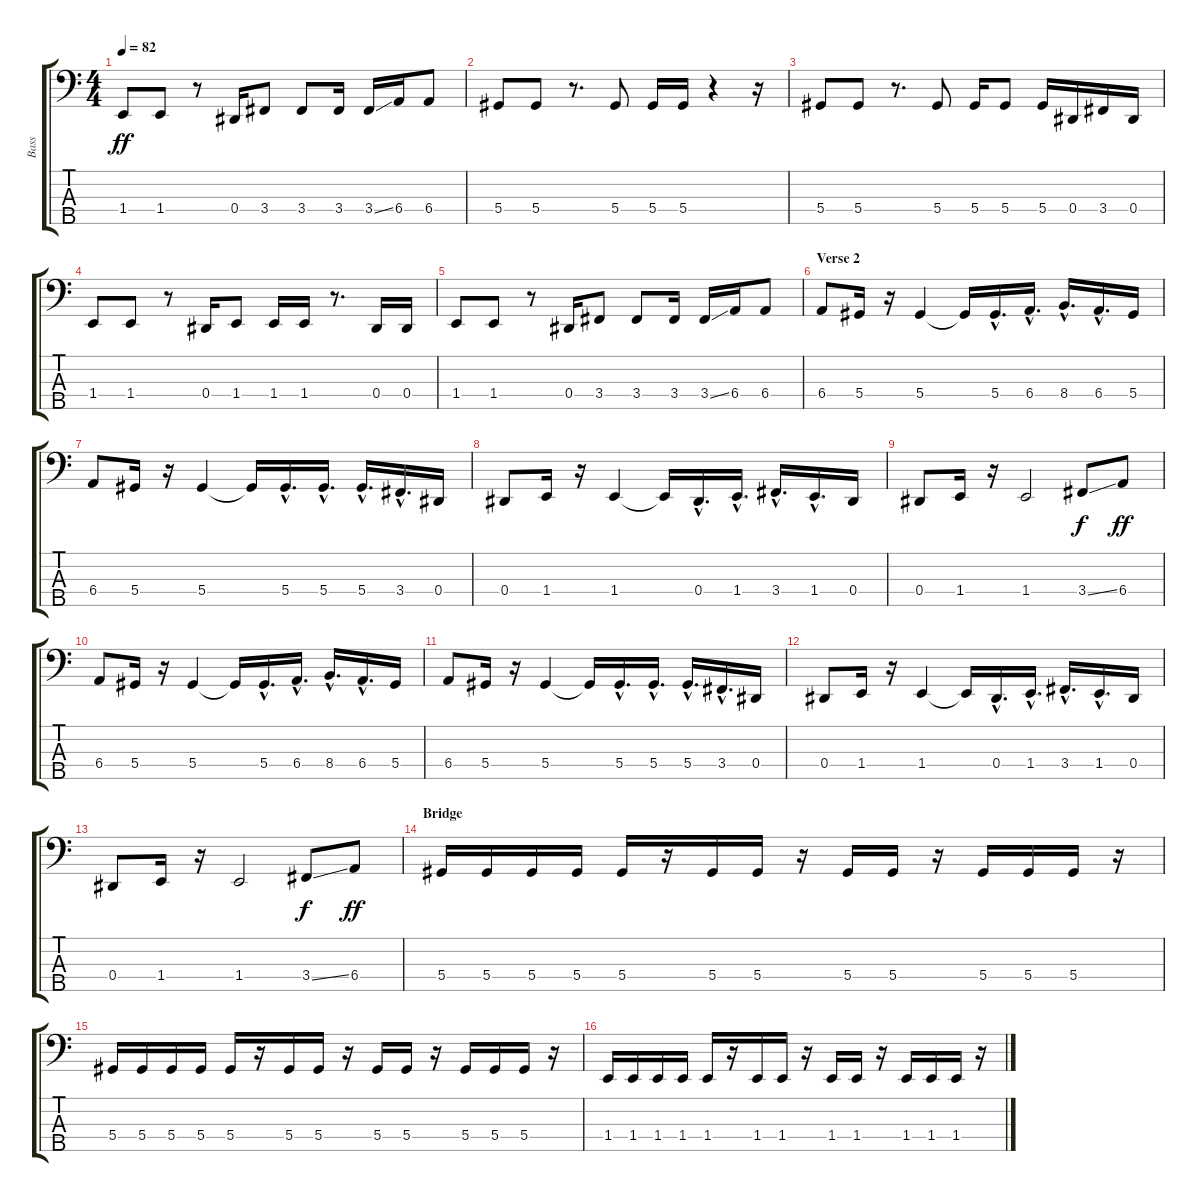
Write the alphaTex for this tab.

\track ("Bass" "Bass") {instrument electricbasspick}
\staff {score tabs}
\tuning (Gb2 Db2 Ab1 Eb1 Bb0) {hide}
\ts (4 4)
\tempo 82
\clef f4
\ks c
1.4.8{dy ff} 1.4.8 r.8 0.4.16 3.4.8 3.4.8 3.4.16 3.4{ss}.16 6.4.16 6.4.8 |
5.4.8 5.4.8 r.8{d} 5.4.8 5.4.16 5.4.16 r.4 r.16 |
5.4.8 5.4.8 r.8{d} 5.4.8 5.4.16 5.4.8 5.4.16 0.4.16 3.4.16 0.4.16 |
1.4.8 1.4.8 r.8 0.4.16 1.4.8 1.4.16 1.4.16 r.8{d} 0.4.16 0.4.16 |
1.4.8 1.4.8 r.8 0.4.16 3.4.8 3.4.8 3.4.16 3.4{ss}.16 6.4.16 6.4.8 |
\section ("" "Verse 2")
6.4.8 5.4.16 r.16 5.4.4 5.4{t}.16 5.4{hac}.16{d} 6.4{hac}.16{d} 8.4{hac}.16{d} 6.4{hac}.16{d} 5.4.16 |
6.4.8 5.4.16 r.16 5.4.4 5.4{t}.16 5.4{hac}.16{d} 5.4{hac}.16{d} 5.4{hac}.16{d} 3.4{hac}.16{d} 0.4.16 |
0.4.8 1.4.16 r.16 1.4.4 1.4{t}.16 0.4{hac}.16{d} 1.4{hac}.16{d} 3.4{hac}.16{d} 1.4{hac}.16{d} 0.4.16 |
0.4.8 1.4.16 r.16 1.4.2 3.4{ss}.8{dy f} 6.4.8{dy ff} |
6.4.8 5.4.16 r.16 5.4.4 5.4{t}.16 5.4{hac}.16{d} 6.4{hac}.16{d} 8.4{hac}.16{d} 6.4{hac}.16{d} 5.4.16 |
6.4.8 5.4.16 r.16 5.4.4 5.4{t}.16 5.4{hac}.16{d} 5.4{hac}.16{d} 5.4{hac}.16{d} 3.4{hac}.16{d} 0.4.16 |
0.4.8 1.4.16 r.16 1.4.4 1.4{t}.16 0.4{hac}.16{d} 1.4{hac}.16{d} 3.4{hac}.16{d} 1.4{hac}.16{d} 0.4.16 |
0.4.8 1.4.16 r.16 1.4.2 3.4{ss}.8{dy f} 6.4.8{dy ff} |
\section ("" "Bridge")
5.4.16 5.4.16 5.4.16 5.4.16 5.4.16 r.16 5.4.16 5.4.16 r.16 5.4.16 5.4.16 r.16 5.4.16 5.4.16 5.4.16 r.16 |
5.4.16 5.4.16 5.4.16 5.4.16 5.4.16 r.16 5.4.16 5.4.16 r.16 5.4.16 5.4.16 r.16 5.4.16 5.4.16 5.4.16 r.16 |
1.4.16 1.4.16 1.4.16 1.4.16 1.4.16 r.16 1.4.16 1.4.16 r.16 1.4.16 1.4.16 r.16 1.4.16 1.4.16 1.4.16 r.16
